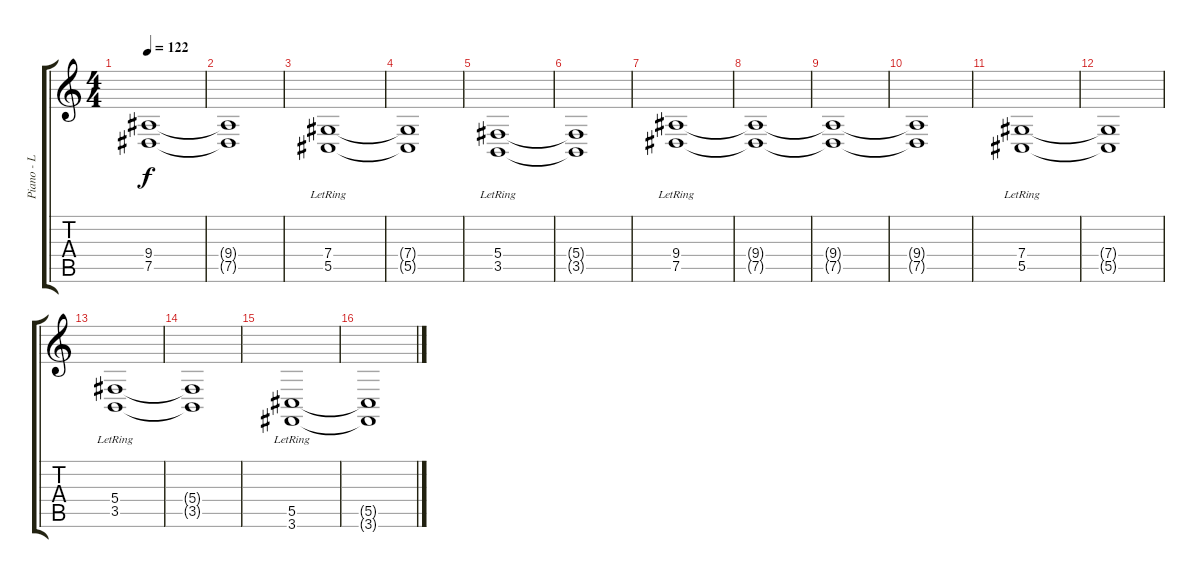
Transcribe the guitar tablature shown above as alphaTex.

\track ("Piano - L Hand" "Piano - L ") {instrument stringensemble1}
\staff {score tabs}
\tuning (Eb4 Bb3 Gb3 Db3 Ab2 Eb2) {hide}
\ts (4 4)
\tempo 122
\clef g2
\ks c
(9.4{t} 7.5{t}).1{dy f} |
(9.4{t} 7.5{t}).1 |
(7.4{lr} 5.5{lr}).1 |
(7.4{t} 5.5{t}).1 |
(5.4{lr} 3.5{lr}).1 |
(5.4{t} 3.5{t}).1 |
(9.4{lr} 7.5{lr}).1 |
(9.4{t} 7.5{t}).1 |
(9.4{t} 7.5{t}).1 |
(9.4{t} 7.5{t}).1 |
(7.4{lr} 5.5{lr}).1 |
(7.4{t} 5.5{t}).1 |
(5.4{lr} 3.5{lr}).1 |
(5.4{t} 3.5{t}).1 |
(5.5{lr} 3.6{lr}).1 |
(5.5{t} 3.6{t}).1
